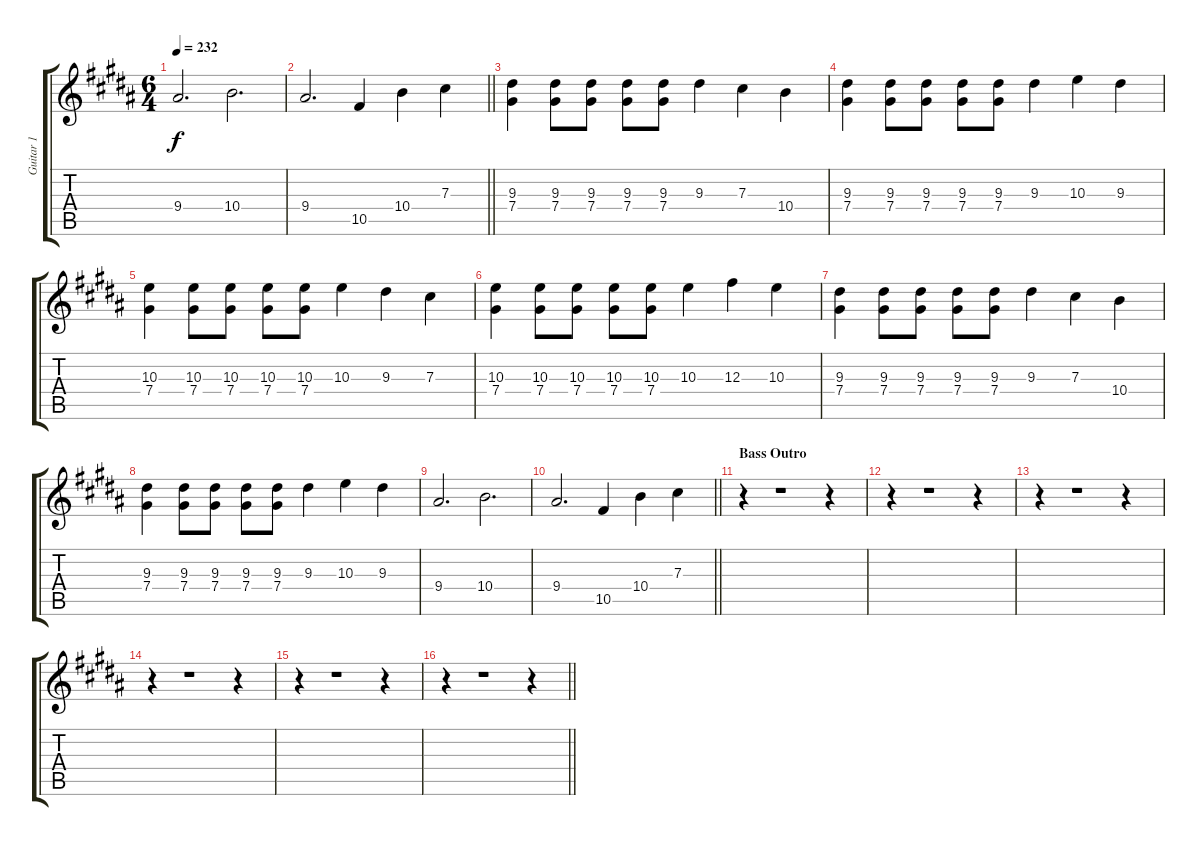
\track ("Guitar 1" "Guitar 1") {instrument overdrivenguitar}
\staff {score tabs}
\tuning (Eb4 Bb3 Gb3 Db3 Ab2 Eb2) {hide}
\ts (6 4)
\tempo 232
\clef g2
\ks b
9.4.2{d dy f volume 4} 10.4.2{d} |
\barLineRight lightlight
9.4.2{d} 10.5.4 10.4.4 7.3.4 |
(9.3 7.4).4 (9.3 7.4).8 (9.3 7.4).8 (9.3 7.4).8{volume 2} (9.3 7.4).8 9.3.4 7.3.4 10.4.4 |
(9.3 7.4).4 (9.3 7.4).8 (9.3 7.4).8 (9.3 7.4).8 (9.3 7.4).8 9.3.4 10.3.4 9.3.4 |
(10.3 7.4).4{volume 4} (10.3 7.4).8 (10.3 7.4).8 (10.3 7.4).8 (10.3 7.4).8 10.3.4 9.3.4 7.3.4 |
(10.3 7.4).4 (10.3 7.4).8 (10.3 7.4).8 (10.3 7.4).8 (10.3 7.4).8 10.3.4 12.3.4 10.3.4 |
(9.3 7.4).4{volume 1} (9.3 7.4).8 (9.3 7.4).8 (9.3 7.4).8 (9.3 7.4).8 9.3.4 7.3.4 10.4.4 |
(9.3 7.4).4 (9.3 7.4).8 (9.3 7.4).8 (9.3 7.4).8 (9.3 7.4).8 9.3.4 10.3.4{volume 4} 9.3.4 |
9.4.2{d} 10.4.2{d} |
\barLineRight lightlight
9.4.2{d} 10.5.4 10.4.4{volume 0} 7.3.4 |
\section ("" "Bass Outro")
r.4 r.1 r.4 |
r.4 r.1 r.4 |
r.4 r.1 r.4 |
r.4 r.1 r.4 |
r.4 r.1 r.4 |
\barLineRight lightlight
r.4 r.1 r.4
